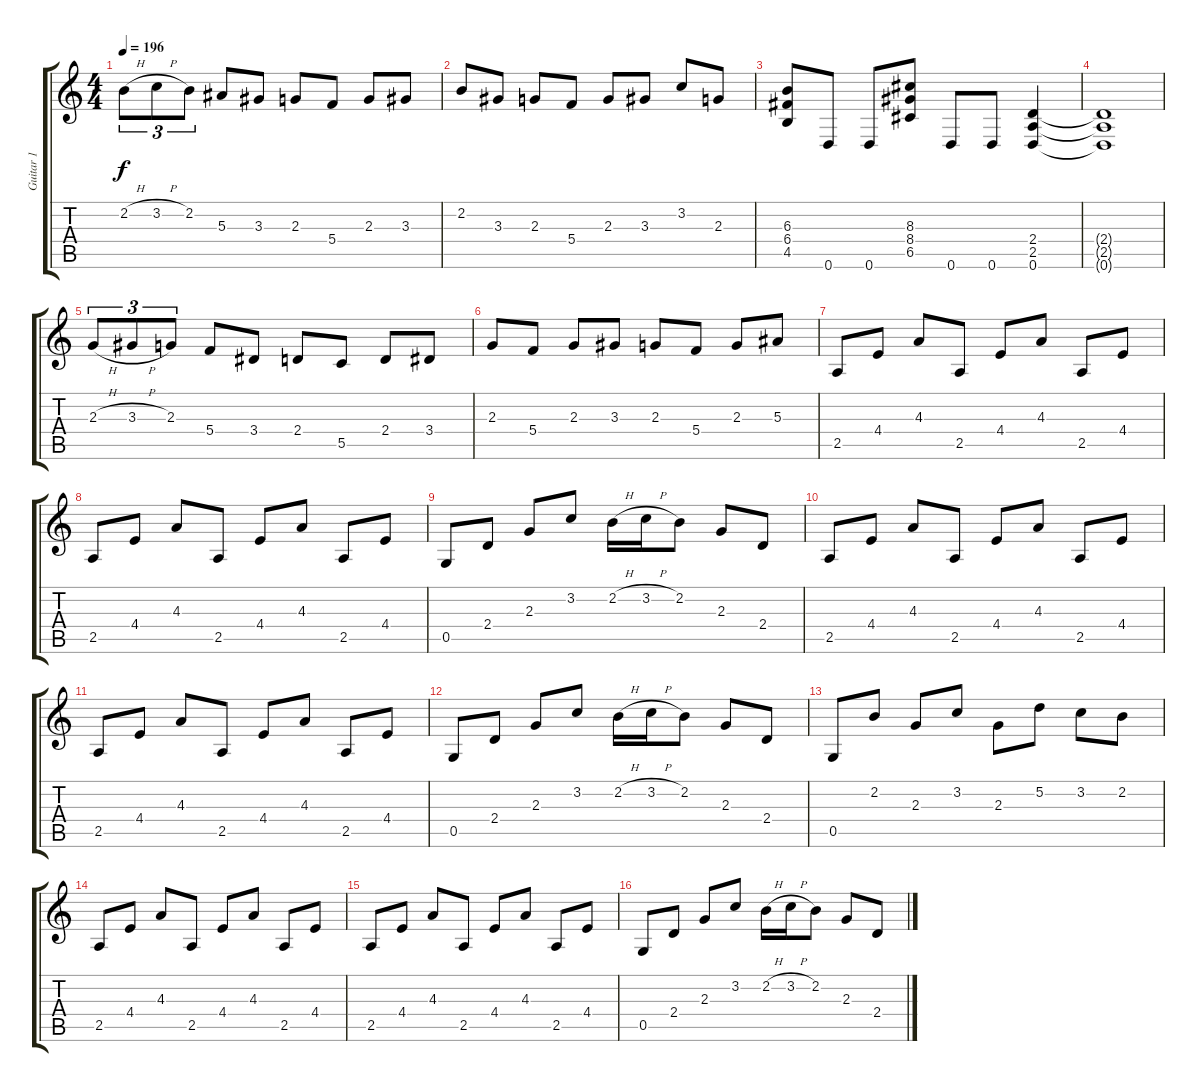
\track ("Guitar 1" "Guitar 1") {instrument distortionguitar bank 255}
\staff {score tabs}
\tuning (D4 A3 F3 C3 G2 D2) {hide}
\ts (4 4)
\tempo 196
\clef g2
\ks c
2.2{h}.8{tu (3 2) dy f} 3.2{h}.8{tu (3 2)} 2.2.8{tu (3 2)} 5.3.8 3.3.8 2.3.8 5.4.8 2.3.8 3.3.8 |
2.2.8 3.3.8 2.3.8 5.4.8 2.3.8 3.3.8 3.2.8 2.3.8 |
(6.3 6.4 4.5).8 0.6.8 0.6.8 (8.3 8.4 6.5).8 0.6.8 0.6.8 (2.4 2.5 0.6).4 |
(2.4{t} 2.5{t} 0.6{t}).1 |
2.3{h}.8{tu (3 2)} 3.3{h}.8{tu (3 2)} 2.3.8{tu (3 2)} 5.4.8 3.4.8 2.4.8 5.5.8 2.4.8 3.4.8 |
2.3.8 5.4.8 2.3.8 3.3.8 2.3.8 5.4.8 2.3.8 5.3.8 |
2.5.8 4.4.8 4.3.8 2.5.8 4.4.8 4.3.8 2.5.8 4.4.8 |
2.5.8 4.4.8 4.3.8 2.5.8 4.4.8 4.3.8 2.5.8 4.4.8 |
0.5.8 2.4.8 2.3.8 3.2.8 2.2{h}.16 3.2{h}.16 2.2.8 2.3.8 2.4.8 |
2.5.8 4.4.8 4.3.8 2.5.8 4.4.8 4.3.8 2.5.8 4.4.8 |
2.5.8 4.4.8 4.3.8 2.5.8 4.4.8 4.3.8 2.5.8 4.4.8 |
0.5.8 2.4.8 2.3.8 3.2.8 2.2{h}.16 3.2{h}.16 2.2.8 2.3.8 2.4.8 |
0.5.8 2.2.8 2.3.8 3.2.8 2.3.8 5.2.8 3.2.8 2.2.8 |
2.5.8 4.4.8 4.3.8 2.5.8 4.4.8 4.3.8 2.5.8 4.4.8 |
2.5.8 4.4.8 4.3.8 2.5.8 4.4.8 4.3.8 2.5.8 4.4.8 |
0.5.8 2.4.8 2.3.8 3.2.8 2.2{h}.16 3.2{h}.16 2.2.8 2.3.8 2.4.8
